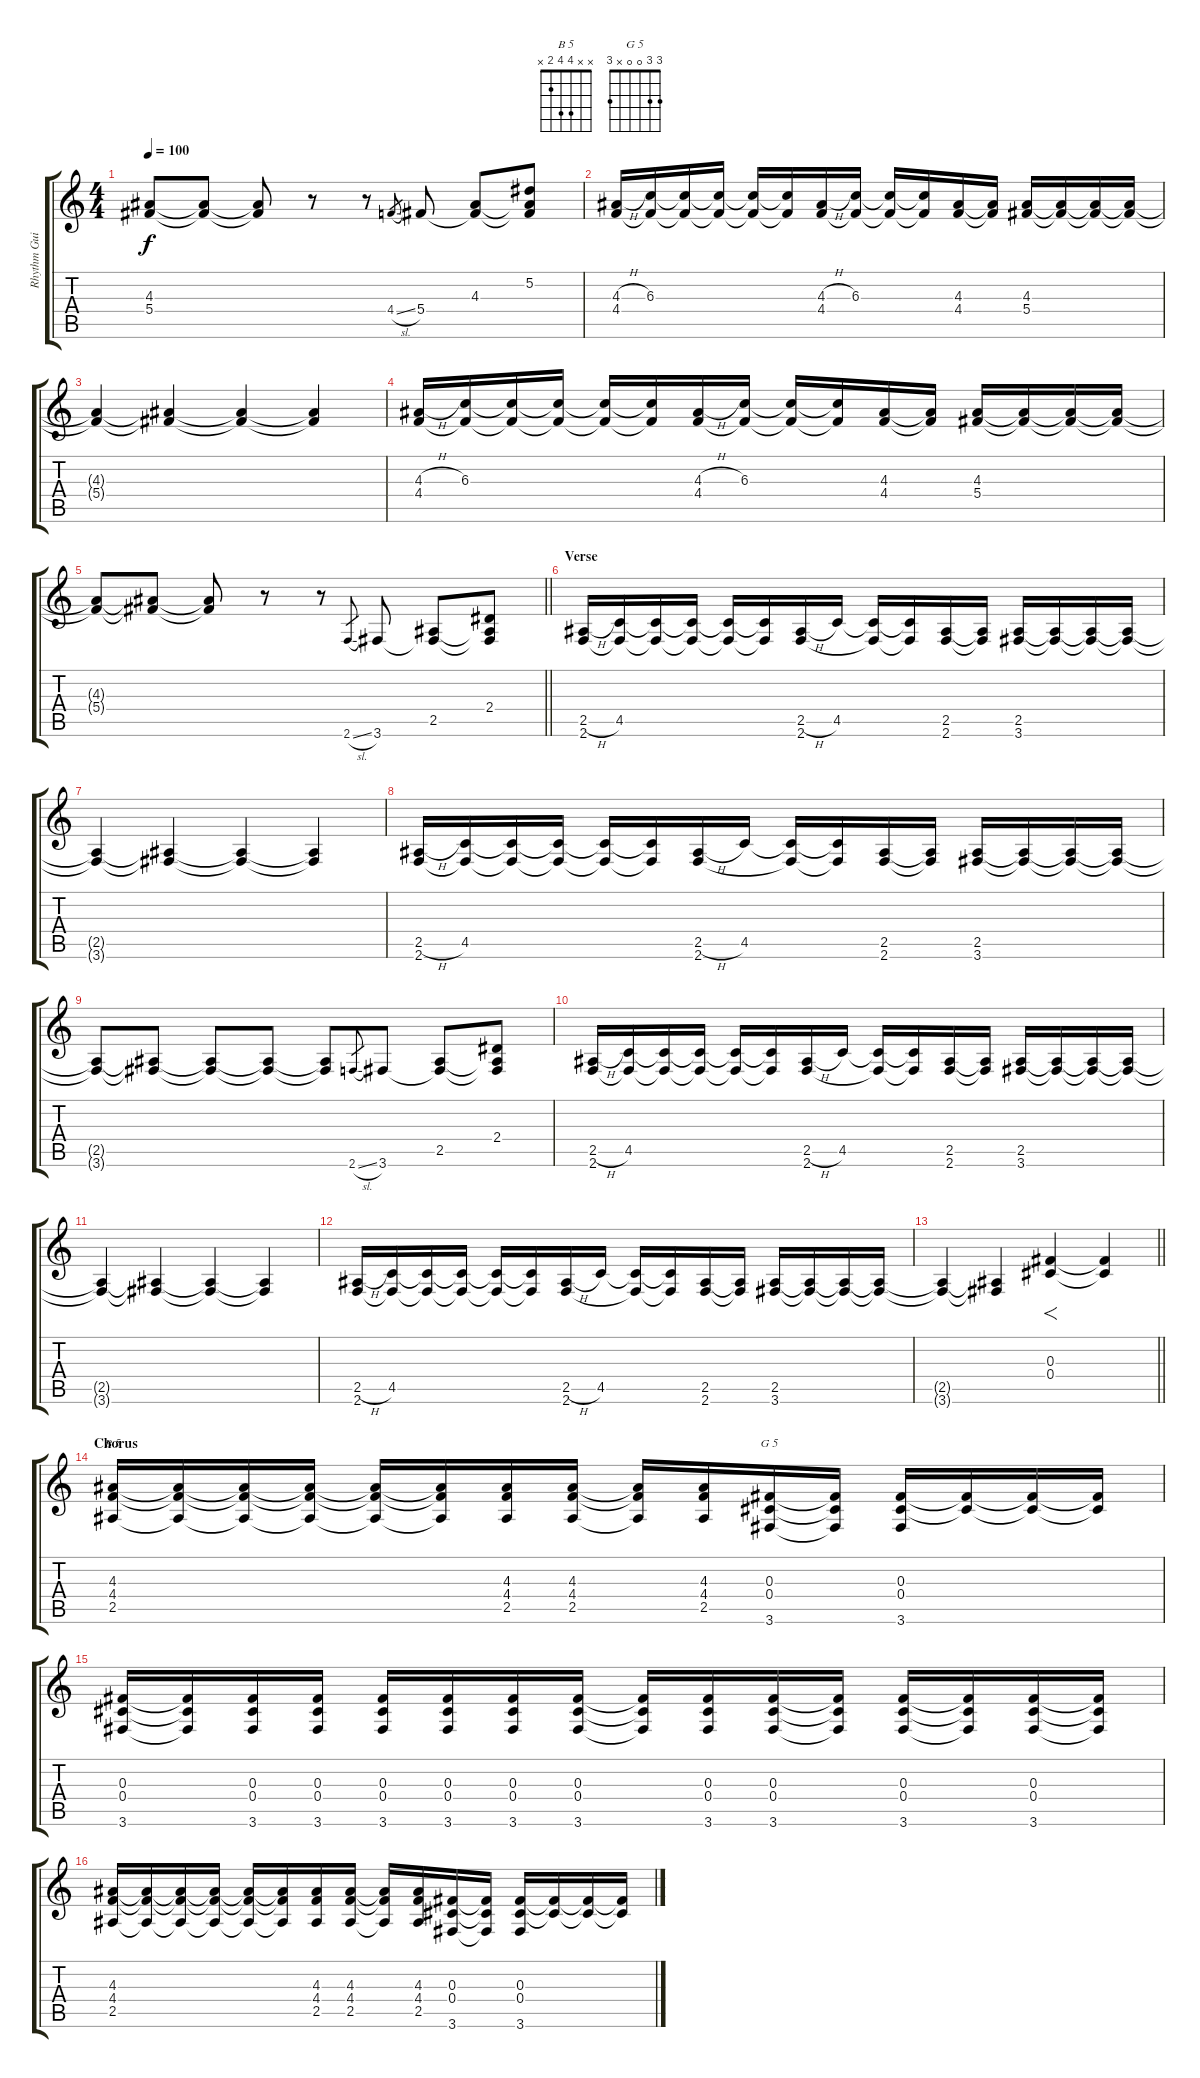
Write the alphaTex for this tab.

\track ("Rhythm Guitar 1" "Rhythm Gui") {instrument overdrivenguitar}
\staff {score tabs}
\tuning (Eb4 Bb3 Gb3 Db3 Ab2 Eb2) {hide}
\chord ("B 5" x x 4 4 2 x)
\chord ("G 5" 3 3 0 0 x 3)
\ts (4 4)
\tempo 100
\clef g2
\ks c
(4.3{t} 5.4{t}).8{dy f} (4.3{t} 5.4{t}).8 (4.3{t} 5.4{t}).8 r.8 r.8 4.4{sl}.8{gr} 5.4.8 (4.3 5.4{t}).8 (5.2 4.3{t} 5.4{t}).8 |
(4.3{h} 4.4).16 (6.3 4.4{t}).16 (6.3{t} 4.4{t}).16 (6.3{t} 4.4{t}).16 (6.3{t} 4.4{t}).16 (6.3{t} 4.4{t}).16 (4.3{h} 4.4).16 (6.3 4.4{t}).16 (6.3{t} 4.4{t}).16 (6.3{t} 4.4{t}).16 (4.3 4.4).16 (4.3{t} 4.4{t}).16 (4.3 5.4).16 (4.3{t} 5.4{t}).16 (4.3{t} 5.4{t}).16 (4.3{t} 5.4{t}).16 |
(4.3{t} 5.4{t}).4 (4.3{t} 5.4{t}).4 (4.3{t} 5.4{t}).4 (4.3{t} 5.4{t}).4 |
(4.3{h} 4.4).16 (6.3 4.4{t}).16 (6.3{t} 4.4{t}).16 (6.3{t} 4.4{t}).16 (6.3{t} 4.4{t}).16 (6.3{t} 4.4{t}).16 (4.3{h} 4.4).16 (6.3 4.4{t}).16 (6.3{t} 4.4{t}).16 (6.3{t} 4.4{t}).16 (4.3 4.4).16 (4.3{t} 4.4{t}).16 (4.3 5.4).16 (4.3{t} 5.4{t}).16 (4.3{t} 5.4{t}).16 (4.3{t} 5.4{t}).16 |
\barLineRight lightlight
(4.3{t} 5.4{t}).8 (4.3{t} 5.4{t}).8 (4.3{t} 5.4{t}).8 r.8 r.8 2.6{sl}.8{gr} 3.6.8 (2.5 3.6{t}).8 (2.4 2.5{t} 3.6{t}).8 |
\section ("" "Verse")
(2.5{h} 2.6).16 (4.5 2.6{t}).16 (4.5{t} 2.6{t}).16 (4.5{t} 2.6{t}).16 (4.5{t} 2.6{t}).16 (4.5{t} 2.6{t}).16 (2.5{h} 2.6).16 4.5.16 (4.5{t} 2.6{t}).16 (4.5{t} 2.6{t}).16 (2.5 2.6).16 (2.5{t} 2.6{t}).16 (2.5 3.6).16 (2.5{t} 3.6{t}).16 (2.5{t} 3.6{t}).16 (2.5{t} 3.6{t}).16 |
(2.5{t} 3.6{t}).4 (2.5{t} 3.6{t}).4 (2.5{t} 3.6{t}).4 (2.5{t} 3.6{t}).4 |
(2.5{h} 2.6).16 (4.5 2.6{t}).16 (4.5{t} 2.6{t}).16 (4.5{t} 2.6{t}).16 (4.5{t} 2.6{t}).16 (4.5{t} 2.6{t}).16 (2.5{h} 2.6).16 4.5.16 (4.5{t} 2.6{t}).16 (4.5{t} 2.6{t}).16 (2.5 2.6).16 (2.5{t} 2.6{t}).16 (2.5 3.6).16 (2.5{t} 3.6{t}).16 (2.5{t} 3.6{t}).16 (2.5{t} 3.6{t}).16 |
(2.5{t} 3.6{t}).8 (2.5{t} 3.6{t}).8 (2.5{t} 3.6{t}).8 (2.5{t} 3.6{t}).8 (2.5{t} 3.6{t}).8 2.6{sl}.8{gr} 3.6.8 (2.5 3.6{t}).8 (2.4 2.5{t} 3.6{t}).8 |
(2.5{h} 2.6).16 (4.5 2.6{t}).16 (4.5{t} 2.6{t}).16 (4.5{t} 2.6{t}).16 (4.5{t} 2.6{t}).16 (4.5{t} 2.6{t}).16 (2.5{h} 2.6).16 4.5.16 (4.5{t} 2.6{t}).16 (4.5{t} 2.6{t}).16 (2.5 2.6).16 (2.5{t} 2.6{t}).16 (2.5 3.6).16 (2.5{t} 3.6{t}).16 (2.5{t} 3.6{t}).16 (2.5{t} 3.6{t}).16 |
(2.5{t} 3.6{t}).4 (2.5{t} 3.6{t}).4 (2.5{t} 3.6{t}).4 (2.5{t} 3.6{t}).4 |
(2.5{h} 2.6).16 (4.5 2.6{t}).16 (4.5{t} 2.6{t}).16 (4.5{t} 2.6{t}).16 (4.5{t} 2.6{t}).16 (4.5{t} 2.6{t}).16 (2.5{h} 2.6).16 4.5.16 (4.5{t} 2.6{t}).16 (4.5{t} 2.6{t}).16 (2.5 2.6).16 (2.5{t} 2.6{t}).16 (2.5 3.6).16 (2.5{t} 3.6{t}).16 (2.5{t} 3.6{t}).16 (2.5{t} 3.6{t}).16 |
\barLineRight lightlight
(2.5{t} 3.6{t}).4 (2.5{t} 3.6{t}).4 (0.3 0.4).4{f} (0.3{t} 0.4{t}).4 |
\section ("" "Chorus")
(4.3 4.4 2.5).16{ch "B 5"} (4.3{t} 4.4{t} 2.5{t}).16 (4.3{t} 4.4{t} 2.5{t}).16 (4.3{t} 4.4{t} 2.5{t}).16 (4.3{t} 4.4{t} 2.5{t}).16 (4.3{t} 4.4{t} 2.5{t}).16 (4.3 4.4 2.5).16 (4.3 4.4 2.5).16 (4.3{t} 4.4{t} 2.5{t}).16 (4.3 4.4 2.5).16 (0.3 0.4 3.6).16{ch "G 5"} (0.3{t} 0.4{t} 3.6{t}).16 (0.3 0.4 3.6).16 (0.3{t} 0.4{t}).16 (0.3{t} 0.4{t}).16 (0.3{t} 0.4{t}).16 |
(0.3 0.4 3.6).16 (0.3{t} 0.4{t} 3.6{t}).16 (0.3 0.4 3.6).16 (0.3 0.4 3.6).16 (0.3 0.4 3.6).16 (0.3 0.4 3.6).16 (0.3 0.4 3.6).16 (0.3 0.4 3.6).16 (0.3{t} 0.4{t} 3.6{t}).16 (0.3 0.4 3.6).16 (0.3 0.4 3.6).16 (0.3{t} 0.4{t} 3.6{t}).16 (0.3 0.4 3.6).16 (0.3{t} 0.4{t} 3.6{t}).16 (0.3 0.4 3.6).16 (0.3{t} 0.4{t} 3.6{t}).16 |
(4.3 4.4 2.5).16 (4.3{t} 4.4{t} 2.5{t}).16 (4.3{t} 4.4{t} 2.5{t}).16 (4.3{t} 4.4{t} 2.5{t}).16 (4.3{t} 4.4{t} 2.5{t}).16 (4.3{t} 4.4{t} 2.5{t}).16 (4.3 4.4 2.5).16 (4.3 4.4 2.5).16 (4.3{t} 4.4{t} 2.5{t}).16 (4.3 4.4 2.5).16 (0.3 0.4 3.6).16 (0.3{t} 0.4{t} 3.6{t}).16 (0.3 0.4 3.6).16 (0.3{t} 0.4{t}).16 (0.3{t} 0.4{t}).16 (0.3{t} 0.4{t}).16
